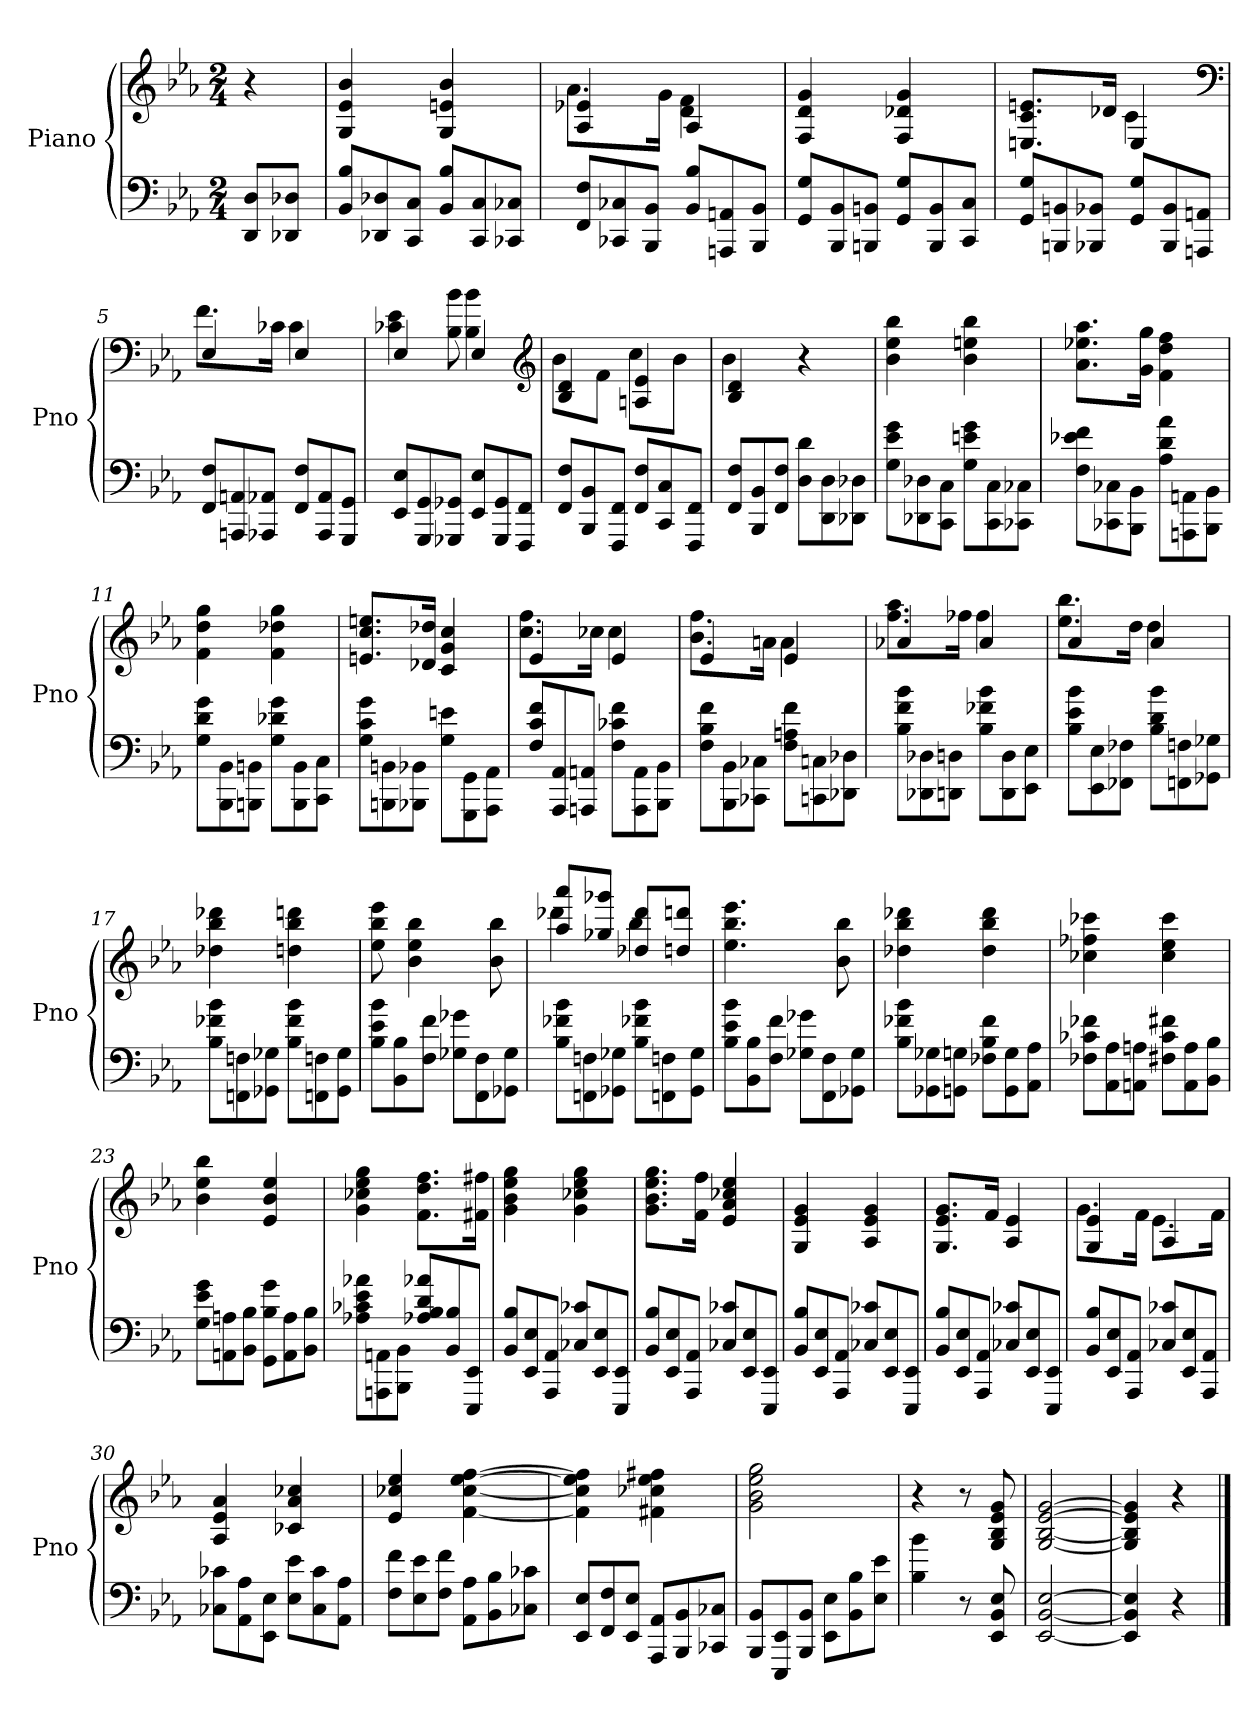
**kern	**kern
*part1	*part1
*staff2	*staff1
*I"Piano	*
*I'Pno	*
*clefF4	*clefG2
*k[b-e-a-]	*k[b-e-a-]
*E-:	*E-:
*M2/4	*M2/4
=	=
8DD/ 8D/L	4r
8DD-X/ 8D-X/J	.
=1	=1
*Xtuplet	*
12BB-/ 12B-/L	4G 4e- 4b-
12DD-X/ 12D-X/	.
12CC/ 12C/J	.
12BB-/ 12B-/L	4G 4en 4b-
12CC/ 12C/	.
12CC-X/ 12C-X/J	.
=2	=2
*	*^
12FF/ 12F/L	4A- 4e-X	8.a-L
12CC-X/ 12C-X/	.	.
12BBB-/ 12BB-/J	.	.
.	.	16gJk
12BB-/ 12B-/L	4A-	4d 4f
12AAAn/ 12AAn/	.	.
12BBB-/ 12BB-/J	.	.
*	*v	*v
=3	=3
12GG/ 12G/L	4F 4d 4g
12BBB-/ 12BB-/	.
12BBBn/ 12BBn/J	.
12GG/ 12G/L	4F 4d-X 4g
12BBB/ 12BB/	.
12CC/ 12C/J	.
=4	=4
*	*^
12GG/ 12G/L	8.En 8.c 8.enL	4ryy
12BBBn/ 12BBn/	.	.
12BBB-X/ 12BB-X/J	.	.
.	16d-XJk	.
12GG/ 12G/L	4E	4c
12BBB-/ 12BB-/	.	.
12AAAn/ 12AAn/J	.	.
*	*clefF4	*
=5	=5	=5
12FF/ 12F/L	4E-	8.fL
12AAAn/ 12AAn/	.	.
12AAA-X/ 12AA-X/J	.	.
.	.	16c-XJk
12FF/ 12F/L	4E-	4c-
12AAA-/ 12AA-/	.	.
12GGG/ 12GG/J	.	.
=6	=6	=6
*	*	*Xtuplet
12EE-/ 12E-/L	4E-	6c-X 6e-
12GGG/ 12GG/	.	.
12GGG-X/ 12GG-X/J	.	12B- 12b-
12EE-/ 12E-/L	4E-	4B- 4b-
12GGG-/ 12GG-/	.	.
12FFF/ 12FF/J	.	.
*	*clefG2	*
=7	=7	=7
12FF/ 12F/L	4B- 4d	8b-L
12BBB-/ 12BB-/	.	.
.	.	8fJ
12FFF/ 12FF/J	.	.
12FF/ 12F/L	4An 4e-	8ccL
12CC/ 12C/	.	.
.	.	8b-J
12FFF/ 12FF/J	.	.
=8	=8	=8
12FF/ 12F/L	4B- 4d	4b-
12BBB-/ 12BB-/	.	.
12FF/ 12F/J	.	.
12D\ 12d\L	4r	4ryy
12DD\ 12D\	.	.
12DD-X\ 12D-X\J	.	.
*	*v	*v
=9	=9
12G\ 12e-\ 12g\L	4b- 4ee- 4bb-
12DD-X\ 12D-X\	.
12CC\ 12C\J	.
12G\ 12en\ 12g\L	4b- 4een 4bb-
12CC\ 12C\	.
12CC-X\ 12C-X\J	.
=10	=10
12F\ 12e-X\ 12f\L	8.a- 8.ee-X 8.aa-L
12CC-X\ 12C-X\	.
12BBB-\ 12BB-\J	.
.	16g 16ggJk
12A-\ 12d\ 12a-\L	4f 4dd 4ff
12AAAn\ 12AAn\	.
12BBB-\ 12BB-\J	.
=11	=11
12G\ 12d\ 12g\L	4f 4dd 4gg
12BBB-\ 12BB-\	.
12BBBn\ 12BBn\J	.
12G\ 12d-X\ 12g\L	4f 4dd-X 4gg
12BBB\ 12BB\	.
12CC\ 12C\J	.
=12	=12
12G\ 12c\ 12g\L	8.en 8.cc 8.eenL
12BBBn\ 12BBn\	.
12BBB-X\ 12BB-X\J	.
.	16d-X 16dd-XJk
12G\ 12en\L	4c 4g 4cc
12GGG\ 12GG\	.
12AAA-\ 12AA-\J	.
=13	=13
*	*^
12F/ 12c/ 12f/L	4e-	8.cc 8.ffL
12AAA-/ 12AA-/	.	.
12AAAn/ 12AAn/J	.	.
.	.	16cc-XJk
12F\ 12c-X\ 12f\L	4e-	4cc-
12AAA\ 12AA\	.	.
12BBB-\ 12BB-\J	.	.
=14	=14	=14
12F\ 12B-\ 12f\L	4e-	8.b- 8.ffL
12BBB-\ 12BB-\	.	.
12CC-X\ 12C-X\J	.	.
.	.	16anJk
12F\ 12An\ 12f\L	4e-	4a
12CCn\ 12Cn\	.	.
12DD-X\ 12D-X\J	.	.
=15	=15	=15
12B-\ 12f\ 12b-\L	4a-X	8.ff 8.aa-L
12DD-X\ 12D-X\	.	.
12DDn\ 12Dn\J	.	.
.	.	16ff-XJk
12B-\ 12f-X\ 12b-\L	4a-	4ff-
12DD\ 12D\	.	.
12EE-\ 12E-\J	.	.
=16	=16	=16
12B-\ 12e-\ 12b-\L	4a-	8.ee- 8.bb-L
12EE-\ 12E-\	.	.
12FF-X\ 12F-X\J	.	.
.	.	16ddJk
12B-\ 12d\ 12b-\L	4a-	4dd
12FFn\ 12Fn\	.	.
12GG-X\ 12G-X\J	.	.
*	*v	*v
=17	=17
12B-\ 12f-X\ 12b-\L	4dd-X 4bb- 4ddd-X
12FFn\ 12Fn\	.
12GG-X\ 12G-X\J	.
12B-\ 12f-\ 12b-\L	4ddn 4bb- 4dddn
12FFn\ 12Fn\	.
12GG-\ 12G-\J	.
=18	=18
12B-\ 12e-\ 12b-\L	8ee- 8bb- 8eee-
12BB-\ 12B-\	.
.	4b- 4ee- 4bb-
12F\ 12f\J	.
12G-X\ 12g-X\L	.
12FF\ 12F\	.
.	8b- 8bb-
12GG-X\ 12G-\J	.
=19	=19
*	*^
12B-\ 12f-X\ 12b-\L	8aa- 8aaa-L	4ddd-X
12FFn\ 12Fn\	.	.
.	8gg-X 8ggg-XJ	.
12GG-X\ 12G-X\J	.	.
12B-\ 12f-X\ 12b-\L	8dd-X 8ddd-L	4bb-
12FFn\ 12Fn\	.	.
.	8ddn 8dddnJ	.
12GG-\ 12G-\J	.	.
*	*v	*v
=20	=20
12B-\ 12e-\ 12b-\L	4.ee- 4.bb- 4.eee-
12BB-\ 12B-\	.
12F\ 12f\J	.
12G-X\ 12g-X\L	.
12FF\ 12F\	.
.	8b- 8bb-
12GG-X\ 12G-\J	.
=21	=21
12B-\ 12f-X\ 12b-\L	4dd-X 4bb- 4ddd-X
12GG-X\ 12G-X\	.
12GGn\ 12Gn\J	.
12F-X\ 12B-\ 12f-\L	4dd- 4bb- 4ddd-
12GG\ 12G\	.
12AA-\ 12A-\J	.
=22	=22
12F-X\ 12c-X\ 12f-X\L	4cc-X 4ff-X 4ccc-X
12AA-\ 12A-\	.
12AAn\ 12An\J	.
12F#X\ 12c-\ 12f#X\L	4cc- 4ee- 4ccc-
12AA\ 12A\	.
12BB-\ 12B-\J	.
=23	=23
12G\ 12e-\ 12g\L	4b- 4ee- 4bb-
12AAn\ 12An\	.
12BB-\ 12B-\J	.
12GG\ 12B-\ 12g\L	4e- 4b- 4ee-
12AA\ 12A\	.
12BB-\ 12B-\J	.
=24	=24
12A-X\ 12c-X\ 12e-\ 12a-X\L	4g 4cc-X 4ee- 4gg
12AAAn\ 12AAn\	.
12BBB-\ 12BB-\J	.
12A-X/ 12B-/ 12d/ 12a-X/L	8.f 8.dd 8.ffL
12BB-/ 12B-/	.
12EEE-/ 12EE-/J	.
.	16f#X 16ff#XJk
=25	=25
12BB-/ 12B-/L	4g 4b- 4ee- 4gg
12EE-/ 12E-/	.
12AAA-/ 12AA-/J	.
12C-X/ 12c-X/L	4g 4cc-X 4ee- 4gg
12EE-/ 12E-/	.
12EEE-/ 12EE-/J	.
=26	=26
12BB-/ 12B-/L	8.g 8.b- 8.ee- 8.ggL
12EE-/ 12E-/	.
12AAA-/ 12AA-/J	.
.	16f 16ffJk
12C-X/ 12c-X/L	4e- 4a- 4cc-X 4ee-
12EE-/ 12E-/	.
12EEE-/ 12EE-/J	.
=27	=27
12BB-/ 12B-/L	4G 4e- 4g
12EE-/ 12E-/	.
12AAA-/ 12AA-/J	.
12C-X/ 12c-X/L	4A- 4e- 4g
12EE-/ 12E-/	.
12EEE-/ 12EE-/J	.
=28	=28
12BB-/ 12B-/L	8.G 8.e- 8.gL
12EE-/ 12E-/	.
12AAA-/ 12AA-/J	.
.	16fJk
12C-X/ 12c-X/L	4A- 4e-
12EE-/ 12E-/	.
12EEE-/ 12EE-/J	.
=29	=29
*	*^
12BB-/ 12B-/L	4G 4e-	8.gL
12EE-/ 12E-/	.	.
12AAA-/ 12AA-/J	.	.
.	.	16fJk
12C-X/ 12c-X/L	4A-	8.e-L
12EE-/ 12E-/	.	.
12AAA-/ 12AA-/J	.	.
.	.	16fJk
*	*v	*v
=30	=30
12C-X\ 12c-X\L	4A- 4e- 4a-
12AA-\ 12A-\	.
12EE-\ 12E-\J	.
12E-\ 12e-\L	4c-X 4a- 4cc-X
12C-\ 12c-\	.
12AA-\ 12A-\J	.
=31	=31
12F\ 12f\L	4e- 4cc-X 4ee-
12E-\ 12e-\	.
12F\ 12f\J	.
12AA-\ 12A-\L	[4f [4cc- [4ee- [4ff
12BB-\ 12B-\	.
12C-X\ 12c-X\J	.
=32	=32
12EE-/ 12E-/L	4f] 4cc-] 4ee-] 4ff]
12FF/ 12F/	.
12EE-/ 12E-/J	.
12AAA-/ 12AA-/L	4f#X 4cc-X 4ee- 4ff#X
12BBB-/ 12BB-/	.
12CC-X/ 12C-X/J	.
=33	=33
12BBB-/ 12BB-/L	2g 2b- 2ee- 2gg
12EEE-/ 12EE-/	.
12BBB-/ 12BB-/J	.
12EE-\ 12E-\L	.
12BB-\ 12B-\	.
12E-\ 12e-\J	.
=34	=34
4B- 4b-	4r
8r	8r
8EE- 8BB- 8E-	8G 8B- 8e- 8g
=35	=35
[2EE- [2BB- [2E-	[2G [2B- [2e- [2g
=36	=36
4EE-] 4BB-] 4E-]	4G] 4B-] 4e-] 4g]
4r	4r
==	==
*-	*-
